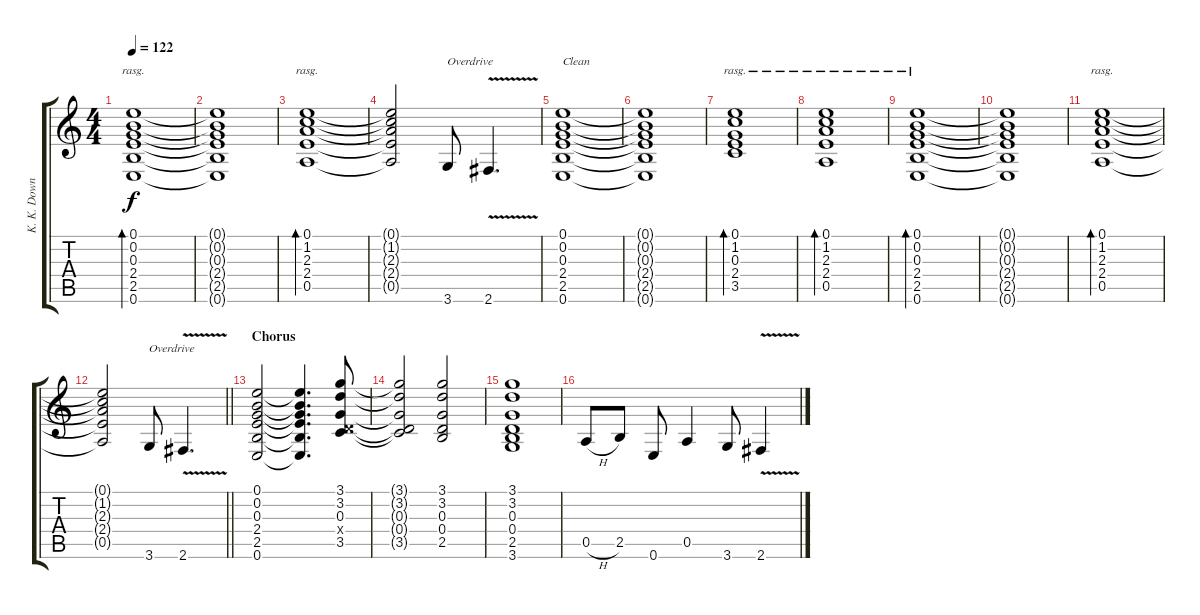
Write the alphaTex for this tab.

\track ("K. K. Downing" "K. K. Down") {instrument overdrivenguitar}
\staff {score tabs}
\tuning (E4 B3 G3 D3 A2 E2) {hide}
\ts (4 4)
\tempo 122
\clef g2
\ks c
(0.1 0.2 0.3 2.4 2.5 0.6).1{bd 480 rasg ii dy f} |
(0.1{t} 0.2{t} 0.3{t} 2.4{t} 2.5{t} 0.6{t}).1 |
(0.1 1.2 2.3 2.4 0.5).1{bd 120 rasg ii} |
(0.1{t} 1.2{t} 2.3{t} 2.4{t} 0.5{t}).2 3.6.8{txt "Overdrive" instrument overdrivenguitar} 2.6{v}.4{d} |
(0.1 0.2 0.3 2.4 2.5 0.6).1{txt "Clean" instrument electricguitarclean} |
(0.1{t} 0.2{t} 0.3{t} 2.4{t} 2.5{t} 0.6{t}).1 |
(0.1 1.2 0.3 2.4 3.5).1{bd 120 rasg ii} |
(0.1 1.2 2.3 2.4 0.5).1{bd 120 rasg ii} |
(0.1 0.2 0.3 2.4 2.5 0.6).1{bd 480 rasg ii} |
(0.1{t} 0.2{t} 0.3{t} 2.4{t} 2.5{t} 0.6{t}).1 |
(0.1 1.2 2.3 2.4 0.5).1{bd 120 rasg ii} |
\barLineRight lightlight
(0.1{t} 1.2{t} 2.3{t} 2.4{t} 0.5{t}).2 3.6.8{txt "Overdrive" instrument overdrivenguitar} 2.6{v}.4{d} |
\section ("" "Chorus")
(0.1 0.2 0.3 2.4 2.5 0.6).2 (0.1{t} 0.2{t} 0.3{t} 2.4{t} 2.5{t} 0.6{t}).4{d} (3.1 3.2 0.3 0.4{x} 3.5).8 |
(3.1{t} 3.2{t} 0.3{t} 0.4{t} 3.5{t}).2 (3.1 3.2 0.3 0.4 2.5).2 |
(3.1 3.2 0.3 0.4 2.5 3.6).1 |
0.5{h}.8 2.5.8 0.6.8 0.5.4 3.6.8 2.6{v}.4
